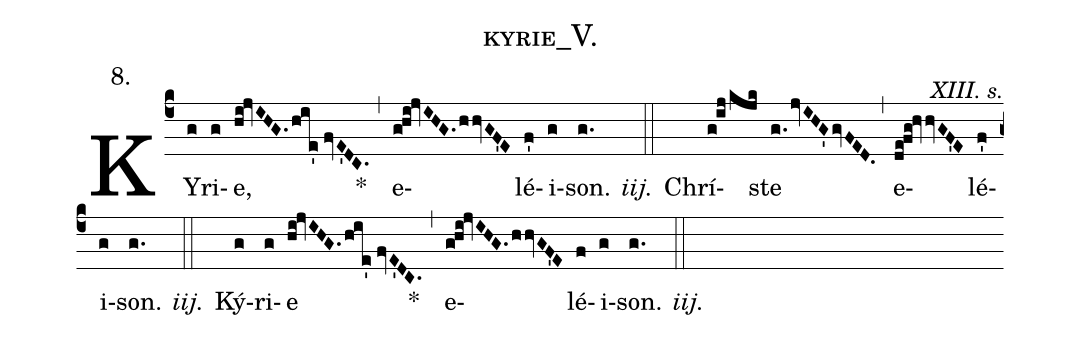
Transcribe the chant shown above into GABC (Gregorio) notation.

name: kyrie_V.;
annotation:8.;
commentary:XIII. s.;
%%
(c4) KY(g)ri(g)e,(hi!jvIHG.hie'//fvE'DC.) <v>*</v>(,) e(g!hi!jvIHG.hhvGF'E)lé(f')i(g)son.(g.) <i>iij.</i>(::)
Chrí(g!ij/kjk)ste(g.jvIHG'/gvFED.) (,) e(de!fg!hvvGF'E)lé(f')i(g)son.(g.) <i>iij.</i>(::)
Ký(g)ri(g)e(hi!jvIHG.hie'//fvE'DC.) <v>*</v>(,) e(g!hi!jvIHG.hhvGF'E)lé(f)i(g)son.(g.) <i>iij.</i>(::)
